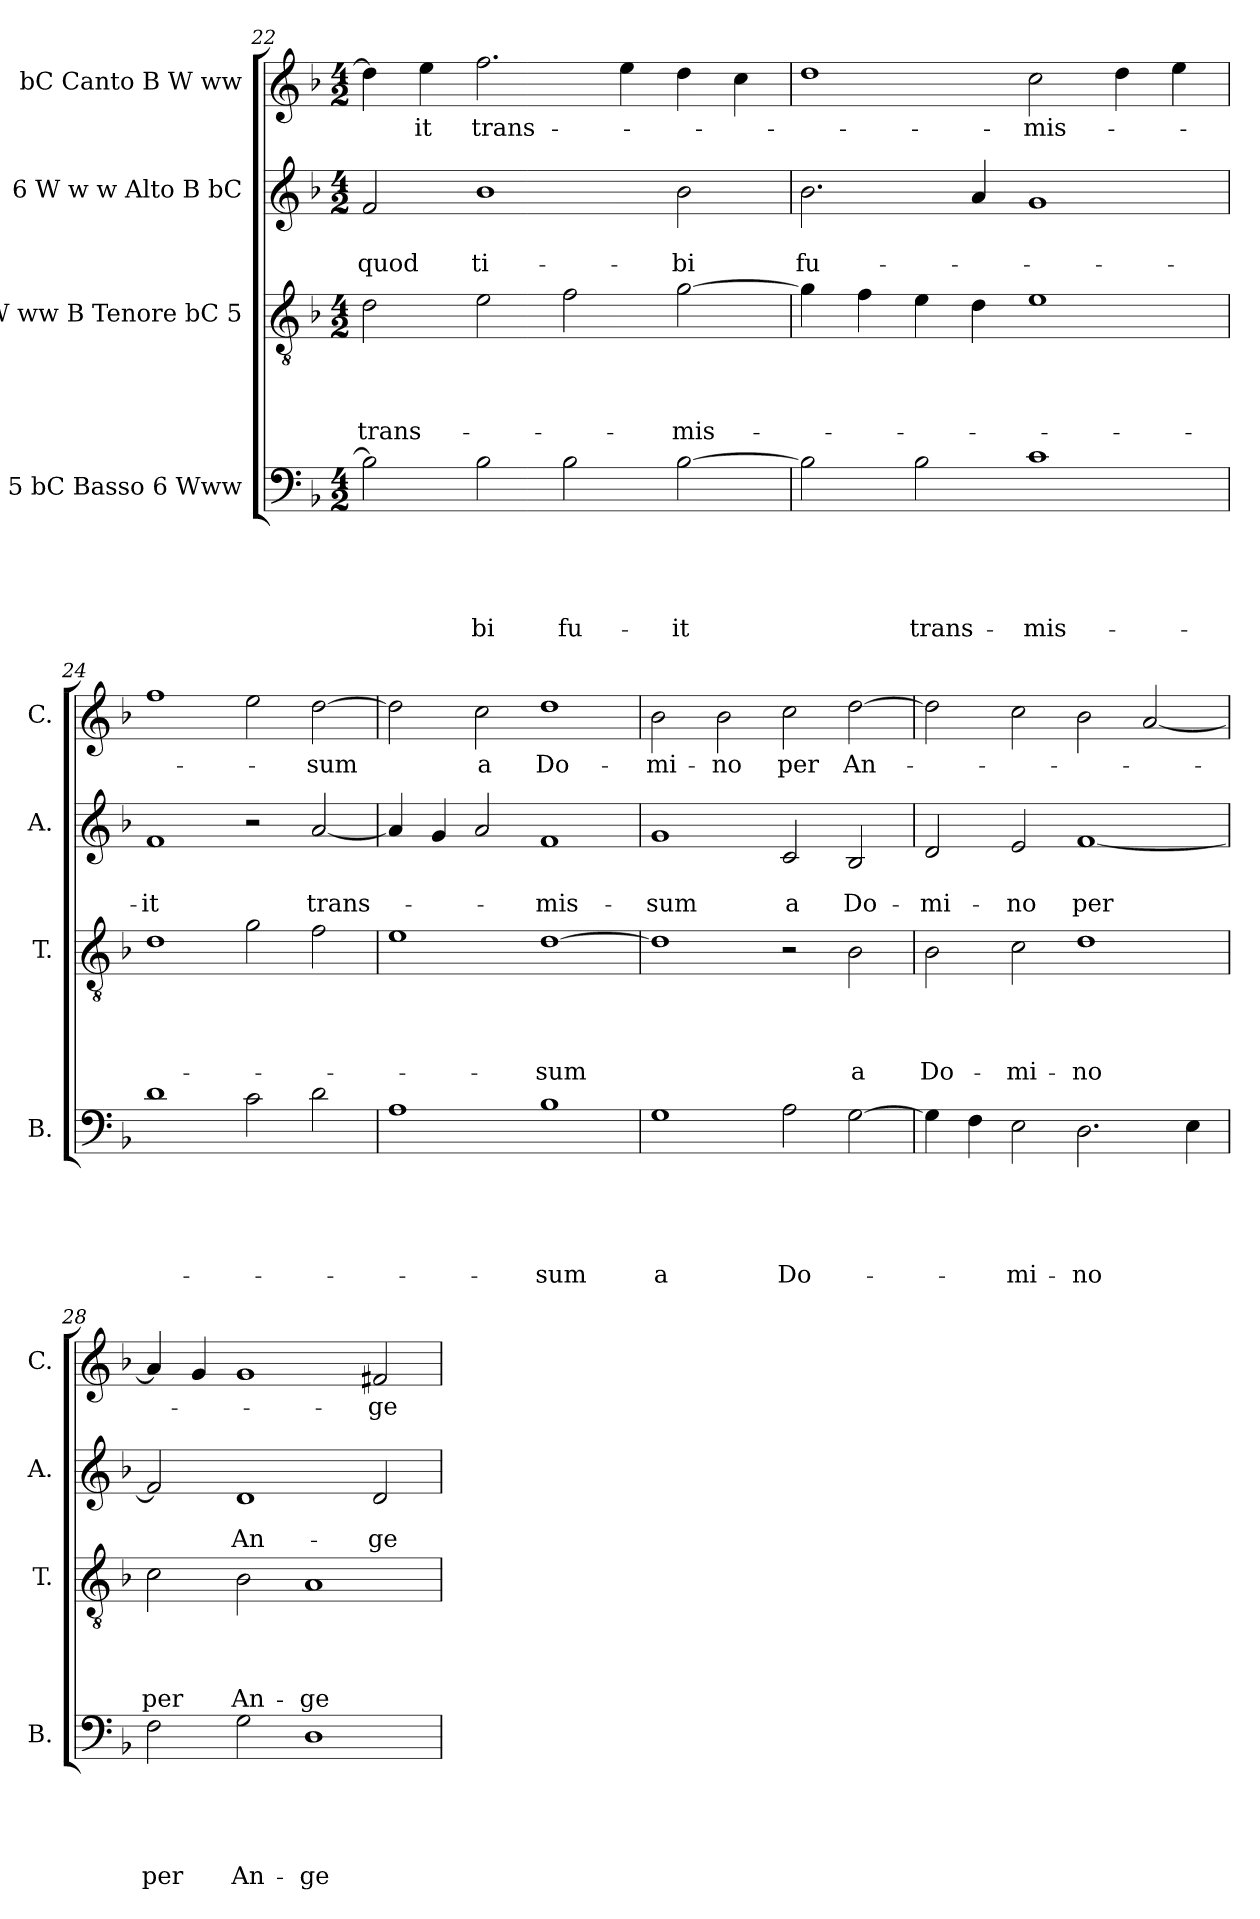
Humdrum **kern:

**kern	**text	**text	**text	**text	**text	**kern	**text	**text	**text	**text	**kern	**text	**text	**kern	**text
*part4	*part4	*part4	*part4	*part4	*part4	*part3	*part3	*part3	*part3	*part3	*part2	*part2	*part2	*part1	*part1
*staff4	*staff4	*staff4	*staff4	*staff4	*staff4	*staff3	*staff3	*staff3	*staff3	*staff3	*staff2	*staff2	*staff2	*staff1	*staff1
*I"5 bC Basso 6 Www	*	*	*	*	*	*I"W ww B Tenore bC 5	*	*	*	*	*I"6 W w w Alto B bC	*	*	*I"bC Canto B W ww	*
*I'B.	*	*	*	*	*	*I'T.	*	*	*	*	*I'A.	*	*	*I'C.	*
*clefF4	*	*	*	*	*	*clefGv2	*	*	*	*	*clefG2	*	*	*clefG2	*
*k[b-]	*	*	*	*	*	*k[b-]	*	*	*	*	*k[b-]	*	*	*k[b-]	*
*F:	*	*	*	*	*	*F:	*	*	*	*	*F:	*	*	*F:	*
*M4/2	*	*	*	*	*	*M4/2	*	*	*	*	*M4/2	*	*	*M4/2	*
=22	=22	=22	=22	=22	=22	=22	=22	=22	=22	=22	=22	=22	=22	=22	=22
!	!	!	!	!	!	!	!	!	!	!LO:LY:b	!	!	!LO:LY:b	!	!
2B-\]	.	.	.	.	.	2d\	.	.	.	trans-	2f/	.	quod	4dd\]	.
!	!	!	!	!	!	!	!	!	!	!	!	!	!	!	!LO:LY:b
.	.	.	.	.	.	.	.	.	.	.	.	.	.	4ee\	-it
!	!	!	!	!	!LO:LY:b	!	!	!	!	!	!	!	!LO:LY:b	!	!LO:LY:b
2B-\	.	.	.	.	-bi	2e\	.	.	.	.	1b-	.	ti-	2.ff\	trans-
!	!	!	!	!	!LO:LY:b	!	!	!	!	!	!	!	!	!	!
2B-\	.	.	.	.	fu-	2f\	.	.	.	.	.	.	.	.	.
.	.	.	.	.	.	.	.	.	.	.	.	.	.	4ee\	.
!	!	!	!	!	!LO:LY:b	!	!	!	!	!LO:LY:b	!	!	!LO:LY:b	!	!
[>2B-\	.	.	.	.	-it	[>2g\	.	.	.	-mis-	2b-\	.	-bi	4dd\	.
.	.	.	.	.	.	.	.	.	.	.	.	.	.	4cc\	.
=23	=23	=23	=23	=23	=23	=23	=23	=23	=23	=23	=23	=23	=23	=23	=23
!	!	!	!	!	!	!	!	!	!	!	!	!	!LO:LY:b	!	!
2B-\]	.	.	.	.	.	4g\]	.	.	.	.	2.b-\	.	fu-	1dd	.
.	.	.	.	.	.	4f\	.	.	.	.	.	.	.	.	.
!	!	!	!	!	!LO:LY:b	!	!	!	!	!	!	!	!	!	!
2B-\	.	.	.	.	trans-	4e\	.	.	.	.	.	.	.	.	.
.	.	.	.	.	.	4d\	.	.	.	.	4a/	.	.	.	.
!	!	!	!	!	!LO:LY:b	!	!	!	!	!	!	!	!	!	!LO:LY:b
1c	.	.	.	.	-mis-	1e	.	.	.	.	1g	.	.	2cc\	-mis-
.	.	.	.	.	.	.	.	.	.	.	.	.	.	4dd\	.
.	.	.	.	.	.	.	.	.	.	.	.	.	.	4ee\	.
!!LO:PB:g=z
=24	=24	=24	=24	=24	=24	=24	=24	=24	=24	=24	=24	=24	=24	=24	=24
!	!	!	!	!	!	!	!	!	!	!	!	!	!LO:LY:b	!	!
1d	.	.	.	.	.	1d	.	.	.	.	1f	.	-it	1ff	.
2c\	.	.	.	.	.	2g\	.	.	.	.	2r	.	.	2ee\	.
!	!	!	!	!	!	!	!	!	!	!	!	!	!LO:LY:b	!	!LO:LY:b
2d\	.	.	.	.	.	2f\	.	.	.	.	[<2a/	.	trans-	[>2dd\	-sum
=25	=25	=25	=25	=25	=25	=25	=25	=25	=25	=25	=25	=25	=25	=25	=25
1A	.	.	.	.	.	1e	.	.	.	.	4a/]	.	.	2dd\]	.
.	.	.	.	.	.	.	.	.	.	.	4g/	.	.	.	.
!	!	!	!	!	!	!	!	!	!	!	!	!	!	!	!LO:LY:b
.	.	.	.	.	.	.	.	.	.	.	2a/	.	.	2cc\	a
!	!	!	!	!	!LO:LY:b	!	!	!	!	!LO:LY:b	!	!	!LO:LY:b	!	!LO:LY:b
1B-	.	.	.	.	-sum	[>1d	.	.	.	-sum	1f	.	-mis-	1dd	Do-
=26	=26	=26	=26	=26	=26	=26	=26	=26	=26	=26	=26	=26	=26	=26	=26
!	!	!	!	!	!LO:LY:b:rj	!	!	!	!	!	!	!	!LO:LY:b	!	!LO:LY:b
1G	.	.	.	.	a	1d]	.	.	.	.	1g	.	-sum	2b-\	-mi-
!	!	!	!	!	!	!	!	!	!	!	!	!	!	!	!LO:LY:b
.	.	.	.	.	.	.	.	.	.	.	.	.	.	2b-\	-no
!	!	!	!	!	!LO:LY:b	!	!	!	!	!	!	!	!LO:LY:b	!	!LO:LY:b
2A\	.	.	.	.	Do-	2r	.	.	.	.	2c/	.	a	2cc\	per
!	!	!	!	!	!	!	!	!	!	!LO:LY:b	!	!	!LO:LY:b	!	!LO:LY:b
[>2G\	.	.	.	.	.	2B-\	.	.	.	a	2B-/	.	Do-	[>2dd\	An-
=27	=27	=27	=27	=27	=27	=27	=27	=27	=27	=27	=27	=27	=27	=27	=27
!	!	!	!	!	!	!	!	!	!	!LO:LY:b	!	!	!LO:LY:b	!	!
4G\]	.	.	.	.	.	2B-\	.	.	.	Do-	2d/	.	-mi-	2dd\]	.
4F\	.	.	.	.	.	.	.	.	.	.	.	.	.	.	.
!	!	!	!	!	!LO:LY:b	!	!	!	!	!LO:LY:b	!	!	!LO:LY:b	!	!
2E\	.	.	.	.	-mi-	2c\	.	.	.	-mi-	2e/	.	-no	2cc\	.
!	!	!	!	!	!LO:LY:b	!	!	!	!	!LO:LY:b	!	!	!LO:LY:b	!	!
2.D\	.	.	.	.	-no	1d	.	.	.	-no	[<1f	.	per	2b-\	.
.	.	.	.	.	.	.	.	.	.	.	.	.	.	[<2a/	.
4E\	.	.	.	.	.	.	.	.	.	.	.	.	.	.	.
=28	=28	=28	=28	=28	=28	=28	=28	=28	=28	=28	=28	=28	=28	=28	=28
!	!	!	!	!	!LO:LY:b	!	!	!	!	!LO:LY:b	!	!	!	!	!
2F\	.	.	.	.	per	2c\	.	.	.	per	2f/]	.	.	4a/]	.
.	.	.	.	.	.	.	.	.	.	.	.	.	.	4g/	.
!	!	!	!	!	!LO:LY:b	!	!	!	!	!LO:LY:b	!	!	!LO:LY:b	!	!
2G\	.	.	.	.	An-	2B-\	.	.	.	An-	1d	.	An-	1g	.
!	!	!	!	!	!LO:LY:b	!	!	!	!	!LO:LY:b	!	!	!	!	!
1D	.	.	.	.	-ge-	1A	.	.	.	-ge-	.	.	.	.	.
!	!	!	!	!	!	!	!	!	!	!	!	!	!LO:LY:b	!	!LO:LY:b
.	.	.	.	.	.	.	.	.	.	.	2d/	.	-ge-	2f#/	-ge-
=	=	=	=	=	=	=	=	=	=	=	=	=	=	=	=
*-	*-	*-	*-	*-	*-	*-	*-	*-	*-	*-	*-	*-	*-	*-	*-
